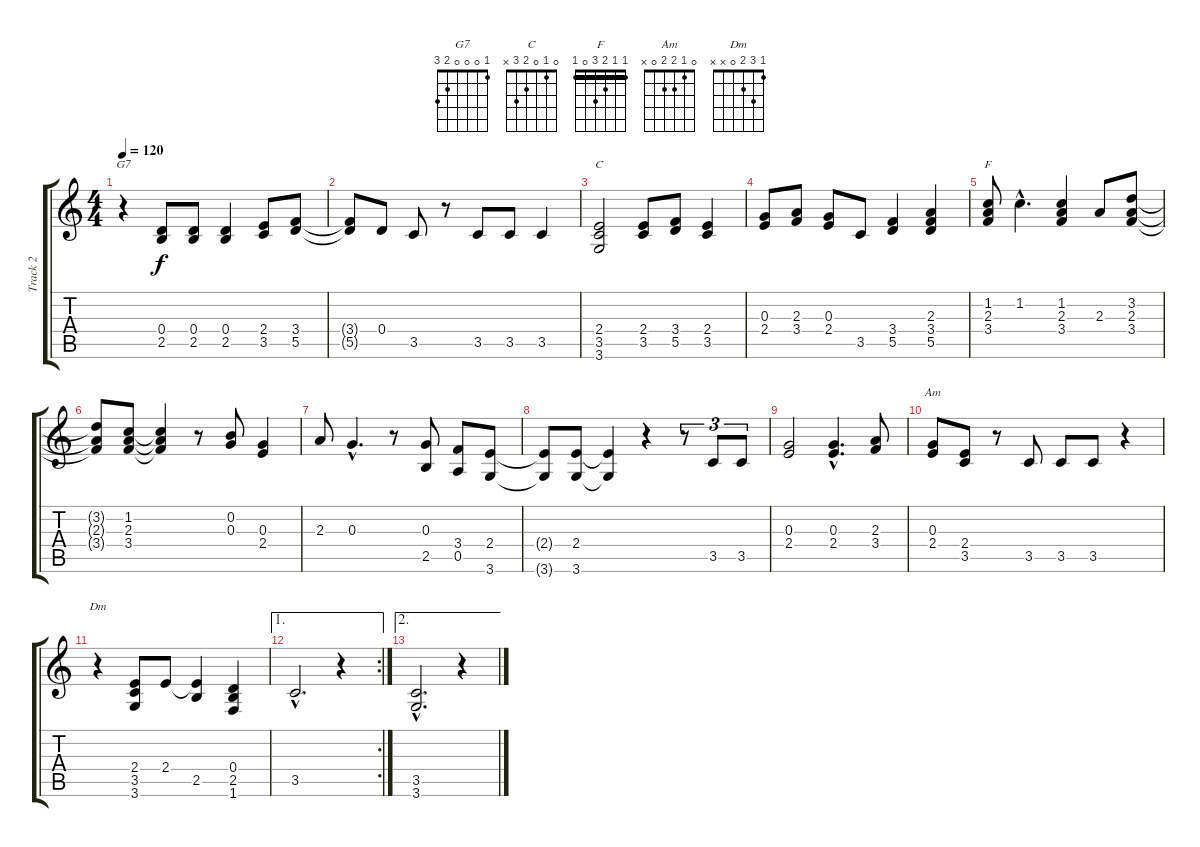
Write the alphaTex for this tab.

\track ("Track 2" "Track 2") {instrument electricguitarjazz}
\staff {score tabs}
\tuning (E4 B3 G3 D3 A2 E2) {hide}
\chord ("G7" 1 0 0 0 2 3)
\chord ("C" 0 1 0 2 3 x)
\chord ("F" 1 1 2 3 0 1) {barre 1}
\chord ("Am" 0 1 2 2 0 x)
\chord ("Dm" 1 3 2 0 x x)
\ts (4 4)
\tempo 120
\clef g2
\ks c
r.4{ch "G7" dy f} (0.4 2.5).8 (0.4 2.5).8 (0.4 2.5).4 (2.4 3.5).8 (3.4 5.5).8 |
(3.4{t} 5.5{t}).8 0.4.8 3.5.8 r.8 3.5.8 3.5.8 3.5.4 |
(2.4 3.5 3.6).2{ch "C"} (2.4 3.5).8 (3.4 5.5).8 (2.4 3.5).4 |
(0.3 2.4).8 (2.3 3.4).8 (0.3 2.4).8 3.5.8 (3.4 5.5).4 (2.3 3.4 5.5).4 |
(1.2 2.3 3.4).8{ch "F"} 1.2{hac}.4{d} (1.2 2.3 3.4).4 2.3.8 (3.2 2.3 3.4).8 |
(3.2{t} 2.3{t} 3.4{t}).8 (1.2 2.3 3.4).8 (1.2{t} 2.3{t} 3.4{t}).4 r.8 (0.2 0.3).8 (0.3 2.4).4 |
2.3.8 0.3{hac}.4{d} r.8 (0.3 2.5).8 (3.4 0.5).8 (2.4 3.6).8 |
(2.4{t} 3.6{t}).8 (2.4 3.6).8 (2.4{t} 3.6{t}).4 r.4 r.8{tu (3 2)} 3.5.8{tu (3 2)} 3.5.8{tu (3 2)} |
(0.3 2.4).2 (0.3{hac} 2.4{hac}).4{d} (2.3 3.4).8 |
(0.3 2.4).8{ch "Am"} (2.4 3.5).8 r.8 3.5.8 3.5.8 3.5.8 r.4 |
r.4{ch "Dm"} (2.4 3.5 3.6).8 2.4.8 (2.4{t} 2.5).4 (0.4 2.5 1.6).4 |
\ae 1
\rc 2
3.5{hac}.2{d} r.4 |
\ae 2
(3.5{hac} 3.6{hac}).2{d} r.4
